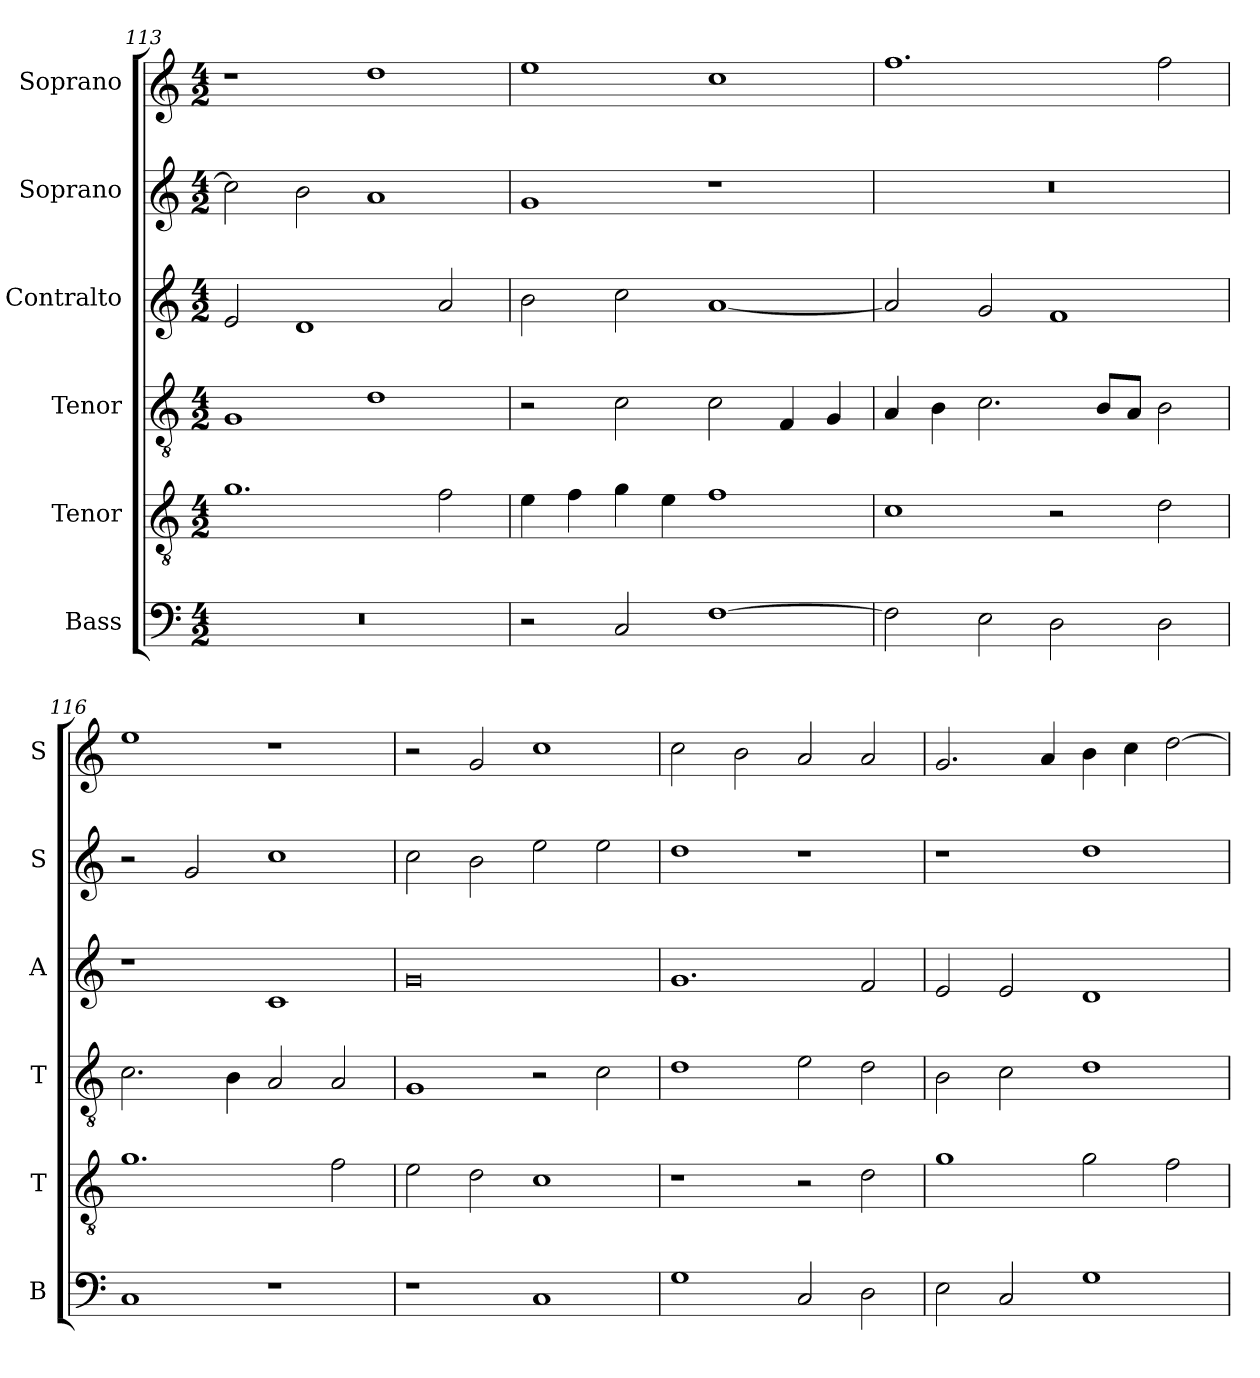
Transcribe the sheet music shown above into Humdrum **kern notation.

**kern	**kern	**kern	**kern	**kern	**kern
*part6	*part5	*part4	*part3	*part2	*part1
*staff6	*staff5	*staff4	*staff3	*staff2	*staff1
*I"Bass	*I"Tenor	*I"Tenor	*I"Contralto	*I"Soprano	*I"Soprano
*I'B	*I'T	*I'T	*I'A	*I'S	*I'S
*clefF4	*clefGv2	*clefGv2	*clefG2	*clefG2	*clefG2
*k[]	*k[]	*k[]	*k[]	*k[]	*k[]
*C:ion	*C:ion	*C:ion	*C:ion	*C:ion	*C:ion
*M4/2	*M4/2	*M4/2	*M4/2	*M4/2	*M4/2
=113	=113	=113	=113	=113	=113
0r	1.g	1G	2e	2cc]	1r
.	.	.	1d	2b	.
.	.	1d	.	1a	1dd
.	2f	.	2a	.	.
=114	=114	=114	=114	=114	=114
2r	4e	2r	2b	1g	1ee
.	4f	.	.	.	.
2C	4g	2c	2cc	.	.
.	4e	.	.	.	.
[1F	1f	2c	[1a	1r	1cc
.	.	4F	.	.	.
.	.	4G	.	.	.
=115	=115	=115	=115	=115	=115
2F]	1c	4A	2a]	0r	1.ff
.	.	4B	.	.	.
2E	.	2.c	2g	.	.
2D	2r	.	1f	.	.
.	.	8B/L	.	.	.
.	.	8A/J	.	.	.
2D	2d	2B	.	.	2ff
=116	=116	=116	=116	=116	=116
1C	1.g	2.c	1r	2r	1ee
.	.	.	.	2g	.
.	.	4B	.	.	.
1r	.	2A	1c	1cc	1r
.	2f	2A	.	.	.
=117	=117	=117	=117	=117	=117
1r	2e	1G	0g	2cc	2r
.	2d	.	.	2b	2g
1C	1c	2r	.	2ee	1cc
.	.	2c	.	2ee	.
=118	=118	=118	=118	=118	=118
1G	1r	1d	1.g	1dd	2cc
.	.	.	.	.	2b
2C	2r	2e	.	1r	2a
2D	2d	2d	2f	.	2a
=119	=119	=119	=119	=119	=119
2E	1g	2B	2e	1r	2.g
2C	.	2c	2e	.	.
.	.	.	.	.	4a
1G	2g	1d	1d	1dd	4b
.	.	.	.	.	4cc
.	2f	.	.	.	[2dd
=	=	=	=	=	=
*-	*-	*-	*-	*-	*-
